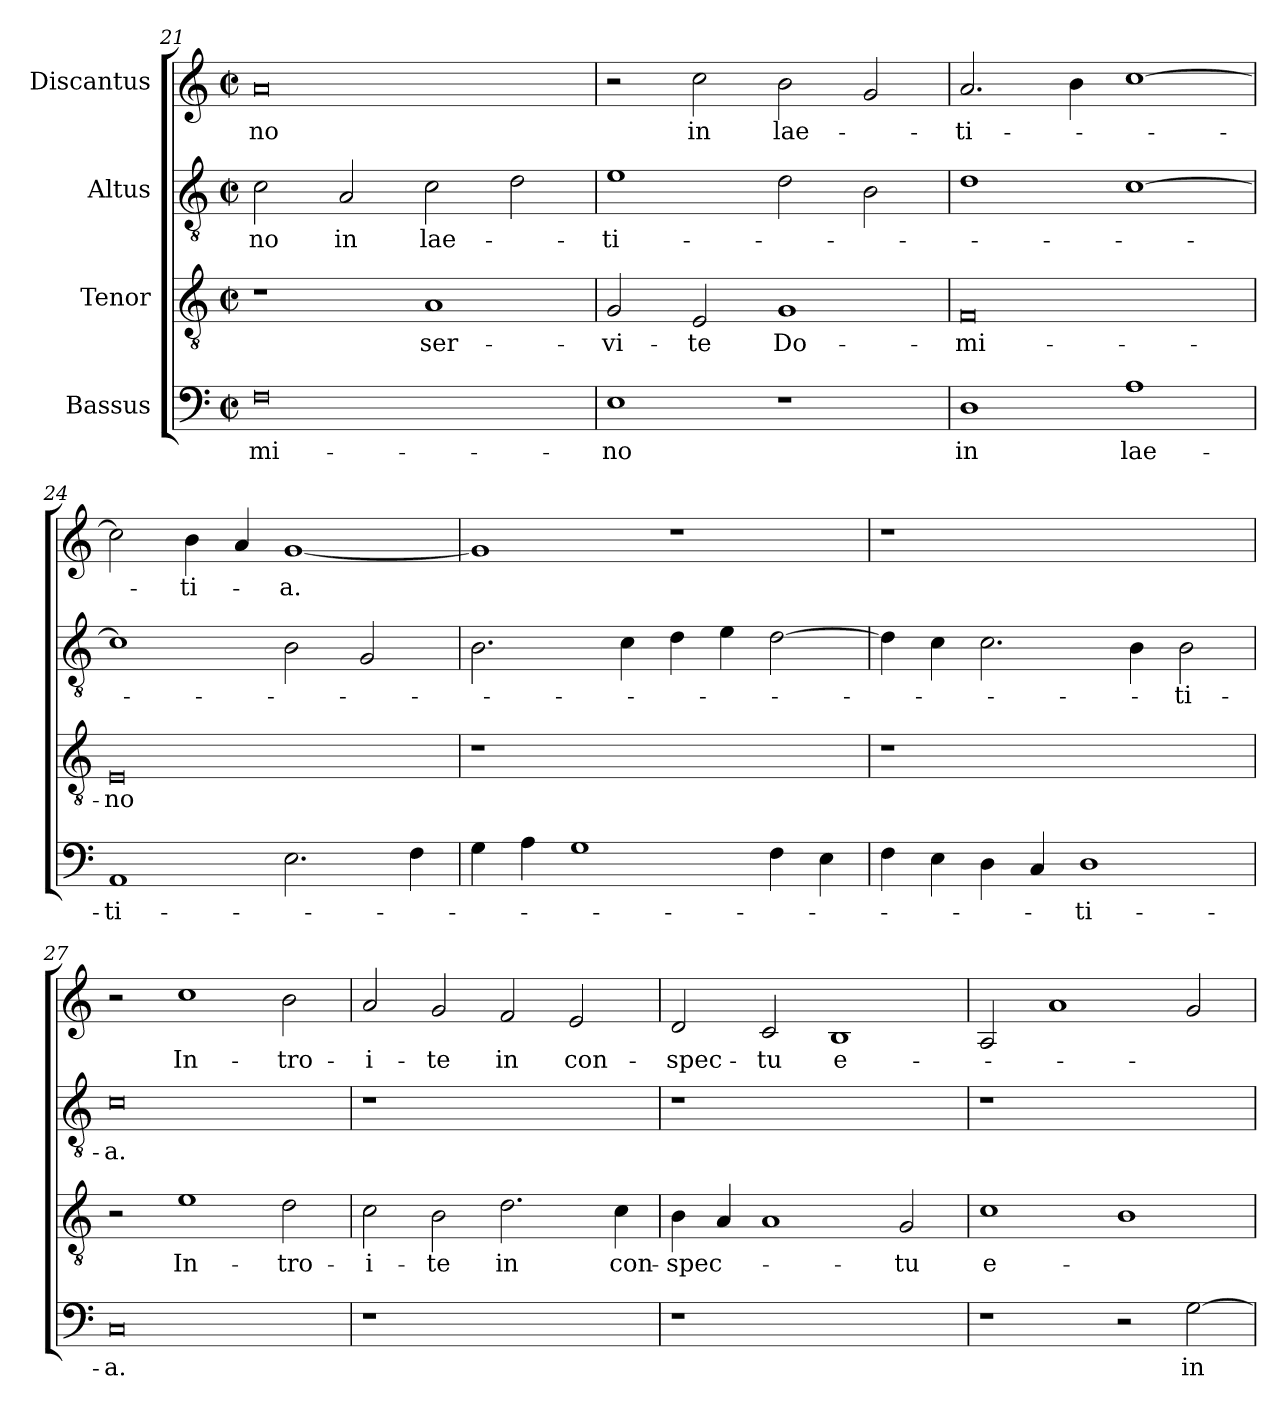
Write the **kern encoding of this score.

**kern	**text	**kern	**text	**kern	**text	**kern	**text
*part4	*part4	*part3	*part3	*part2	*part2	*part1	*part1
*staff4	*staff4	*staff3	*staff3	*staff2	*staff2	*staff1	*staff1
*I"Bassus	*	*I"Tenor	*	*I"Altus	*	*I"Discantus	*
!!LO:LB:g=z
*clefF4	*	*clefGv2	*	*clefGv2	*	*clefG2	*
*k[]	*	*k[]	*	*k[]	*	*k[]	*
*a:	*	*a:	*	*a:	*	*a:	*
*M2/2	*	*M2/2	*	*M2/2	*	*M2/2	*
*met(c|)	*	*met(c|)	*	*met(c|)	*	*met(c|)	*
=21	=21	=21	=21	=21	=21	=21	=21
!	!LO:LY:b	!	!	!	!LO:LY:b	!	!LO:LY:b
0F	-mi-	1r	.	2c\	-no	0a	-no
!	!	!	!	!	!LO:LY:b	!	!
.	.	.	.	2A/	in	.	.
!	!	!	!LO:LY:b	!	!LO:LY:b	!	!
.	.	1A	ser-	2c\	lae-	.	.
.	.	.	.	2d\	.	.	.
=22	=22	=22	=22	=22	=22	=22	=22
!	!LO:LY:b	!	!LO:LY:b	!	!LO:LY:b	!	!
1E	-no	2G/	-vi-	1e	-ti-	2r	.
!	!	!	!LO:LY:b	!	!	!	!LO:LY:b
.	.	2E/	-te	.	.	2cc\	in
!	!	!	!LO:LY:b	!	!	!	!LO:LY:b
1r	.	1G	Do-	2d\	.	2b\	lae-
.	.	.	.	2B\	.	2g/	.
=23	=23	=23	=23	=23	=23	=23	=23
!	!LO:LY:b	!	!LO:LY:b	!	!	!	!LO:LY:b
1D	in	0F	-mi-	1d	.	2.a/	-ti-
.	.	.	.	.	.	4b\	.
!	!LO:LY:b	!	!	!	!	!	!
1A	lae-	.	.	[1c	.	[1cc	.
=24	=24	=24	=24	=24	=24	=24	=24
!	!LO:LY:b	!	!LO:LY:b	!	!	!	!
1AA	-ti-	0E	-no	1c]	.	2cc\]	.
!	!	!	!	!	!	!	!LO:LY:b
.	.	.	.	.	.	4b\	-ti-
.	.	.	.	.	.	4a/	.
!	!	!	!	!	!	!	!LO:LY:b
2.E\	.	.	.	2B\	.	[1g	-a.
.	.	.	.	2G/	.	.	.
4F\	.	.	.	.	.	.	.
=25	=25	=25	=25	=25	=25	=25	=25
4G\	.	1r	.	2.B\	.	1g]	.
4A\	.	.	.	.	.	.	.
1G	.	.	.	.	.	.	.
.	.	.	.	4c\	.	.	.
.	.	1ryy	.	4d\	.	1r	.
.	.	.	.	4e\	.	.	.
4F\	.	.	.	[2d\	.	.	.
4E\	.	.	.	.	.	.	.
=26	=26	=26	=26	=26	=26	=26	=26
4F\	.	1r	.	4d\]	.	1r	.
4E\	.	.	.	4c\	.	.	.
4D\	.	.	.	2.c\	.	.	.
4C/	.	.	.	.	.	.	.
!	!LO:LY:b	!	!	!	!	!	!
1D	-ti-	1ryy	.	.	.	1ryy	.
.	.	.	.	4B\	.	.	.
!	!	!	!	!	!LO:LY:b	!	!
.	.	.	.	2B\	-ti-	.	.
=27	=27	=27	=27	=27	=27	=27	=27
!	!LO:LY:b	!	!	!	!LO:LY:b	!	!
0C	-a.	2r	.	0c	-a.	2r	.
!	!	!	!LO:LY:b	!	!	!	!LO:LY:b
.	.	1e	In-	.	.	1cc	In-
!	!	!	!LO:LY:b	!	!	!	!LO:LY:b
.	.	2d\	-tro-	.	.	2b\	-tro-
!!LO:LB:g=z
=28	=28	=28	=28	=28	=28	=28	=28
!	!	!	!LO:LY:b	!	!	!	!LO:LY:b
1r	.	2c\	-i-	1r	.	2a/	-i-
!	!	!	!LO:LY:b	!	!	!	!LO:LY:b
.	.	2B\	-te	.	.	2g/	-te
!	!	!	!LO:LY:b	!	!	!	!LO:LY:b
1ryy	.	2.d\	in	1ryy	.	2f/	in
!	!	!	!	!	!	!	!LO:LY:b
.	.	.	.	.	.	2e/	con-
!	!	!	!LO:LY:b	!	!	!	!
.	.	4c\	con-	.	.	.	.
=29	=29	=29	=29	=29	=29	=29	=29
!	!	!	!LO:LY:b	!	!	!	!LO:LY:b
1r	.	4B\	-spec-	1r	.	2d/	-spec-
.	.	4A/	.	.	.	.	.
!	!	!	!	!	!	!	!LO:LY:b
.	.	1A	.	.	.	2c/	-tu
!	!	!	!	!	!	!	!LO:LY:b
1ryy	.	.	.	1ryy	.	1B	e-
!	!	!	!LO:LY:b	!	!	!	!
.	.	2G/	-tu	.	.	.	.
=30	=30	=30	=30	=30	=30	=30	=30
!	!	!	!LO:LY:b	!	!	!	!
1r	.	1c	e-	1r	.	2A/	.
.	.	.	.	.	.	1a	.
2r	.	1B	.	1ryy	.	.	.
!	!LO:LY:b	!	!	!	!	!	!
[2G\	in	.	.	.	.	2g/	.
=	=	=	=	=	=	=	=
*-	*-	*-	*-	*-	*-	*-	*-
